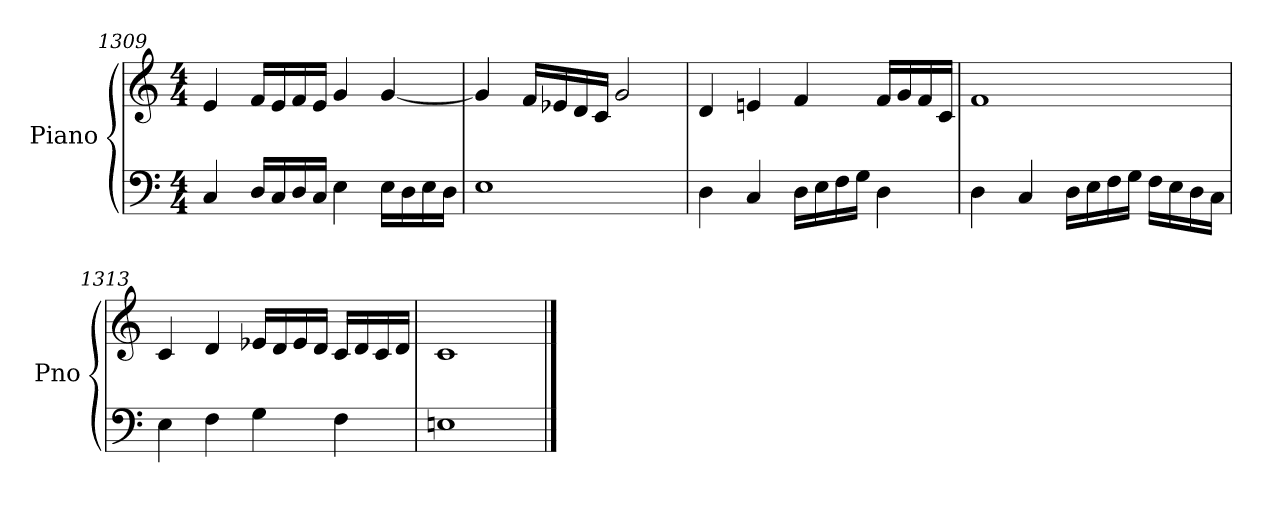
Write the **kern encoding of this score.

**kern	**kern
*part1	*part1
*staff2	*staff1
*I"Piano	*
*I'Pno	*
!!LO:LB:g=z
*clefF4	*clefG2
*k[]	*k[]
*M4/4	*M4/4
=1309	=1309
4C/	4e/
16D/LL	16f/LL
16C/	16e/
16D/	16f/
16C/JJ	16e/JJ
4E\	4g/
16E\LL	[4g/
16D\	.
16E\	.
16D\JJ	.
=1310	=1310
1E	4g/]
.	16f/LL
.	16e-X/
.	16d/
.	16c/JJ
.	2g/
=1311	=1311
4D\	4d/
4C/	4en/
16D\LL	4f/
16E\	.
16F\	.
16G\JJ	.
4D\	16f/LL
.	16g/
.	16f/
.	16c/JJ
!!LO:LB:g=z
=1312	=1312
4D\	1f
4C/	.
16D\LL	.
16E\	.
16F\	.
16G\JJ	.
16F\LL	.
16E\	.
16D\	.
16C\JJ	.
=1313	=1313
4E\	4c/
4F\	4d/
4G\	16e-X/LL
.	16d/
.	16e-/
.	16d/JJ
4F\	16c/LL
.	16d/
.	16c/
.	16d/JJ
=1314	=1314
1En	1c
==	==
*-	*-
